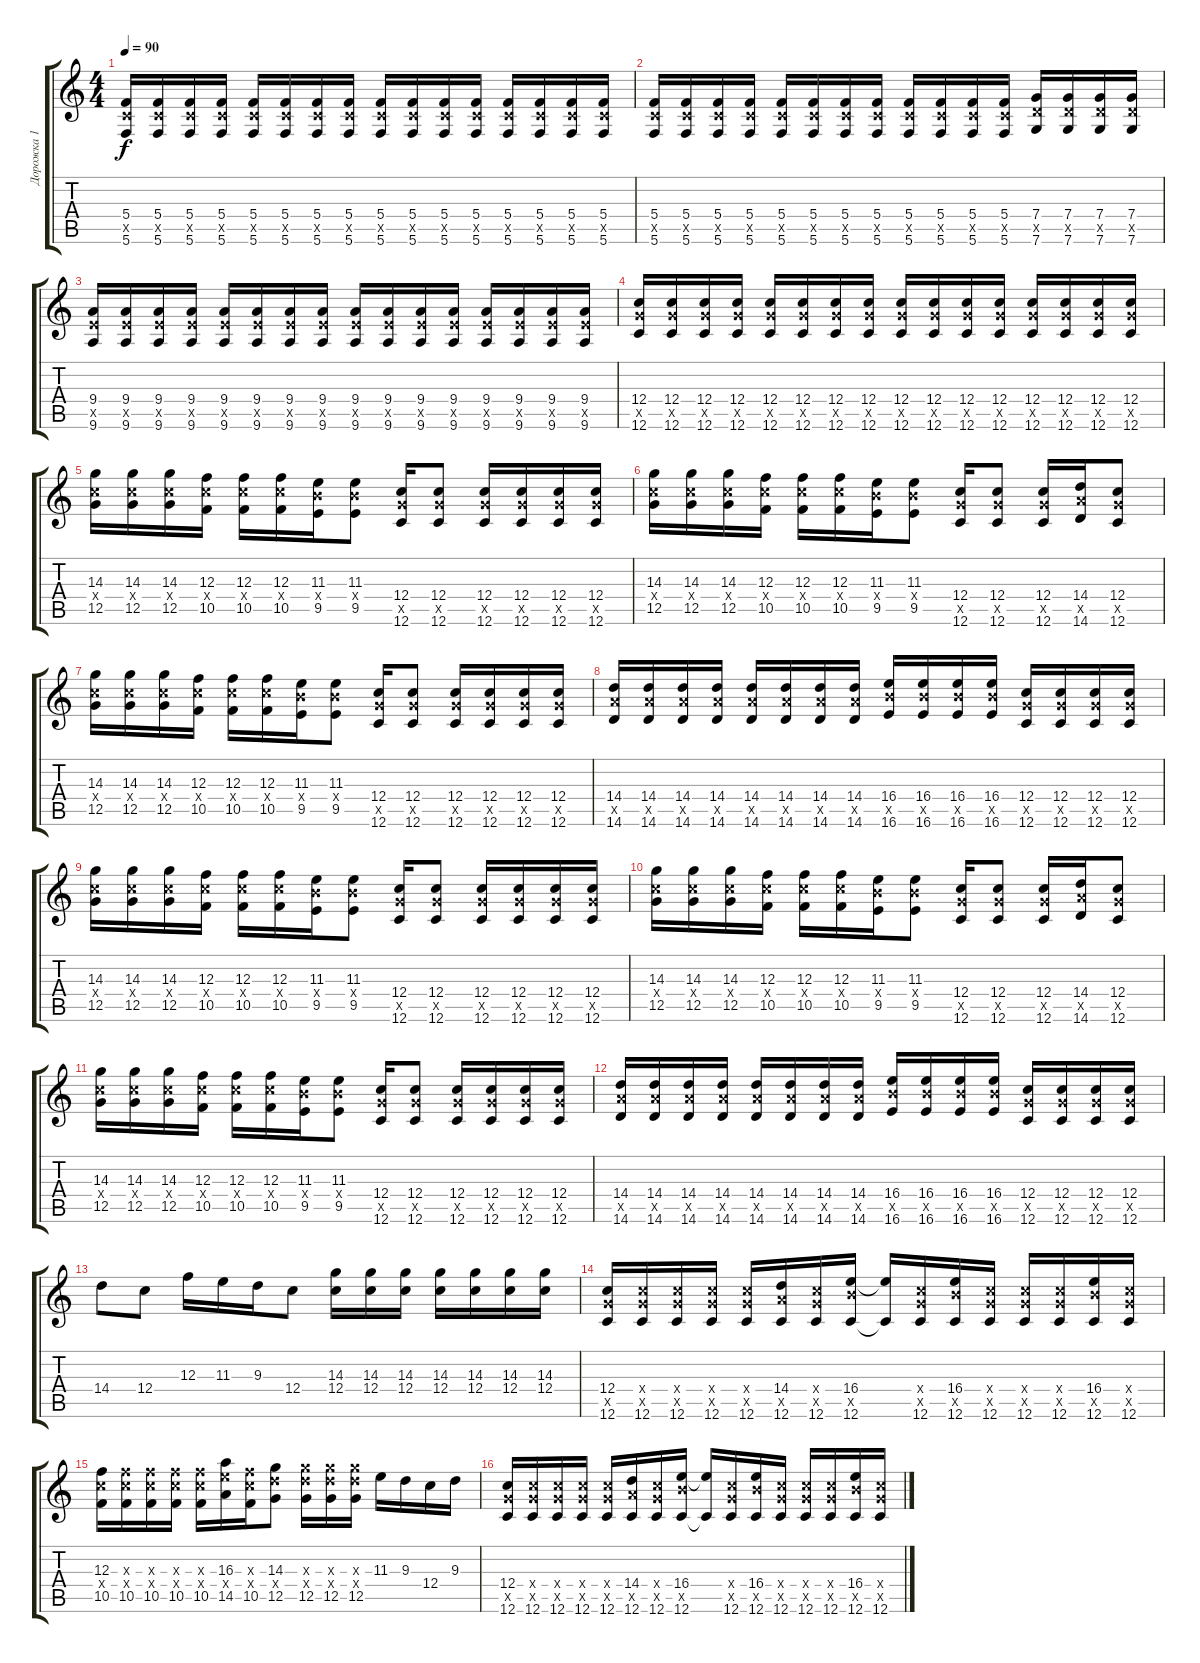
\track ("Дорожка 1" "Дорожка 1") {instrument distortionguitar}
\staff {score tabs}
\tuning (D4 A3 F3 C3 G2 C2) {hide}
\ts (4 4)
\tempo 90
\clef g2
\ks c
(5.4 5.5{x} 5.6).16{dy f} (5.4 5.5{x} 5.6).16 (5.4 5.5{x} 5.6).16 (5.4 5.5{x} 5.6).16 (5.4 5.5{x} 5.6).16 (5.4 5.5{x} 5.6).16 (5.4 5.5{x} 5.6).16 (5.4 5.5{x} 5.6).16 (5.4 5.5{x} 5.6).16 (5.4 5.5{x} 5.6).16 (5.4 5.5{x} 5.6).16 (5.4 5.5{x} 5.6).16 (5.4 5.5{x} 5.6).16 (5.4 5.5{x} 5.6).16 (5.4 5.5{x} 5.6).16 (5.4 5.5{x} 5.6).16 |
(5.4 5.5{x} 5.6).16 (5.4 5.5{x} 5.6).16 (5.4 5.5{x} 5.6).16 (5.4 5.5{x} 5.6).16 (5.4 5.5{x} 5.6).16 (5.4 5.5{x} 5.6).16 (5.4 5.5{x} 5.6).16 (5.4 5.5{x} 5.6).16 (5.4 5.5{x} 5.6).16 (5.4 5.5{x} 5.6).16 (5.4 5.5{x} 5.6).16 (5.4 5.5{x} 5.6).16 (7.4 7.5{x} 7.6).16 (7.4 7.5{x} 7.6).16 (7.4 7.5{x} 7.6).16 (7.4 7.5{x} 7.6).16 |
(9.4 9.5{x} 9.6).16 (9.4 9.5{x} 9.6).16 (9.4 9.5{x} 9.6).16 (9.4 9.5{x} 9.6).16 (9.4 9.5{x} 9.6).16 (9.4 9.5{x} 9.6).16 (9.4 9.5{x} 9.6).16 (9.4 9.5{x} 9.6).16 (9.4 9.5{x} 9.6).16 (9.4 9.5{x} 9.6).16 (9.4 9.5{x} 9.6).16 (9.4 9.5{x} 9.6).16 (9.4 9.5{x} 9.6).16 (9.4 9.5{x} 9.6).16 (9.4 9.5{x} 9.6).16 (9.4 9.5{x} 9.6).16 |
(12.4 12.5{x} 12.6).16 (12.4 12.5{x} 12.6).16 (12.4 12.5{x} 12.6).16 (12.4 12.5{x} 12.6).16 (12.4 12.5{x} 12.6).16 (12.4 12.5{x} 12.6).16 (12.4 12.5{x} 12.6).16 (12.4 12.5{x} 12.6).16 (12.4 12.5{x} 12.6).16 (12.4 12.5{x} 12.6).16 (12.4 12.5{x} 12.6).16 (12.4 12.5{x} 12.6).16 (12.4 12.5{x} 12.6).16 (12.4 12.5{x} 12.6).16 (12.4 12.5{x} 12.6).16 (12.4 12.5{x} 12.6).16 |
(14.3 12.4{x} 12.5).16 (14.3 12.4{x} 12.5).16 (14.3 12.4{x} 12.5).16 (12.3 12.4{x} 10.5).16 (12.3 12.4{x} 10.5).16 (12.3 12.4{x} 10.5).16 (11.3 11.4{x} 9.5).16 (11.3 11.4{x} 9.5).8 (12.4 12.5{x} 12.6).16 (12.4 12.5{x} 12.6).8 (12.4 12.5{x} 12.6).16 (12.4 12.5{x} 12.6).16 (12.4 12.5{x} 12.6).16 (12.4 12.5{x} 12.6).16 |
(14.3 12.4{x} 12.5).16 (14.3 12.4{x} 12.5).16 (14.3 12.4{x} 12.5).16 (12.3 12.4{x} 10.5).16 (12.3 12.4{x} 10.5).16 (12.3 12.4{x} 10.5).16 (11.3 11.4{x} 9.5).16 (11.3 11.4{x} 9.5).8 (12.4 12.5{x} 12.6).16 (12.4 12.5{x} 12.6).8 (12.4 12.5{x} 12.6).16 (14.4 14.5{x} 14.6).16 (12.4 12.5{x} 12.6).8 |
(14.3 12.4{x} 12.5).16 (14.3 12.4{x} 12.5).16 (14.3 12.4{x} 12.5).16 (12.3 12.4{x} 10.5).16 (12.3 12.4{x} 10.5).16 (12.3 12.4{x} 10.5).16 (11.3 11.4{x} 9.5).16 (11.3 11.4{x} 9.5).8 (12.4 12.5{x} 12.6).16 (12.4 12.5{x} 12.6).8 (12.4 12.5{x} 12.6).16 (12.4 12.5{x} 12.6).16 (12.4 12.5{x} 12.6).16 (12.4 12.5{x} 12.6).16 |
(14.4 14.5{x} 14.6).16 (14.4 14.5{x} 14.6).16 (14.4 14.5{x} 14.6).16 (14.4 14.5{x} 14.6).16 (14.4 14.5{x} 14.6).16 (14.4 14.5{x} 14.6).16 (14.4 14.5{x} 14.6).16 (14.4 14.5{x} 14.6).16 (16.4 16.5{x} 16.6).16 (16.4 16.5{x} 16.6).16 (16.4 16.5{x} 16.6).16 (16.4 16.5{x} 16.6).16 (12.4 12.5{x} 12.6).16 (12.4 12.5{x} 12.6).16 (12.4 12.5{x} 12.6).16 (12.4 12.5{x} 12.6).16 |
(14.3 12.4{x} 12.5).16 (14.3 12.4{x} 12.5).16 (14.3 12.4{x} 12.5).16 (12.3 12.4{x} 10.5).16 (12.3 12.4{x} 10.5).16 (12.3 12.4{x} 10.5).16 (11.3 11.4{x} 9.5).16 (11.3 11.4{x} 9.5).8 (12.4 12.5{x} 12.6).16 (12.4 12.5{x} 12.6).8 (12.4 12.5{x} 12.6).16 (12.4 12.5{x} 12.6).16 (12.4 12.5{x} 12.6).16 (12.4 12.5{x} 12.6).16 |
(14.3 12.4{x} 12.5).16 (14.3 12.4{x} 12.5).16 (14.3 12.4{x} 12.5).16 (12.3 12.4{x} 10.5).16 (12.3 12.4{x} 10.5).16 (12.3 12.4{x} 10.5).16 (11.3 11.4{x} 9.5).16 (11.3 11.4{x} 9.5).8 (12.4 12.5{x} 12.6).16 (12.4 12.5{x} 12.6).8 (12.4 12.5{x} 12.6).16 (14.4 14.5{x} 14.6).16 (12.4 12.5{x} 12.6).8 |
(14.3 12.4{x} 12.5).16 (14.3 12.4{x} 12.5).16 (14.3 12.4{x} 12.5).16 (12.3 12.4{x} 10.5).16 (12.3 12.4{x} 10.5).16 (12.3 12.4{x} 10.5).16 (11.3 11.4{x} 9.5).16 (11.3 11.4{x} 9.5).8 (12.4 12.5{x} 12.6).16 (12.4 12.5{x} 12.6).8 (12.4 12.5{x} 12.6).16 (12.4 12.5{x} 12.6).16 (12.4 12.5{x} 12.6).16 (12.4 12.5{x} 12.6).16 |
(14.4 14.5{x} 14.6).16 (14.4 14.5{x} 14.6).16 (14.4 14.5{x} 14.6).16 (14.4 14.5{x} 14.6).16 (14.4 14.5{x} 14.6).16 (14.4 14.5{x} 14.6).16 (14.4 14.5{x} 14.6).16 (14.4 14.5{x} 14.6).16 (16.4 16.5{x} 16.6).16 (16.4 16.5{x} 16.6).16 (16.4 16.5{x} 16.6).16 (16.4 16.5{x} 16.6).16 (12.4 12.5{x} 12.6).16 (12.4 12.5{x} 12.6).16 (12.4 12.5{x} 12.6).16 (12.4 12.5{x} 12.6).16 |
14.4.8 12.4.8 12.3.16 11.3.16 9.3.16 12.4.8 (14.3 12.4).16 (14.3 12.4).16 (14.3 12.4).16 (14.3 12.4).16 (14.3 12.4).16 (14.3 12.4).16 (14.3 12.4).16 |
(12.4 12.5{x} 12.6).16 (12.4{x} 12.5{x} 12.6).16 (12.4{x} 12.5{x} 12.6).16 (12.4{x} 12.5{x} 12.6).16 (12.4{x} 12.5{x} 12.6).16 (14.4 14.5{x} 12.6).16 (12.4{x} 12.5{x} 12.6).16 (16.4 16.5{x} 12.6).16 (16.4{t} 12.6{t}).16 (12.4{x} 12.5{x} 12.6).16 (16.4 16.5{x} 12.6).16 (12.4{x} 12.5{x} 12.6).16 (12.4{x} 12.5{x} 12.6).16 (12.4{x} 12.5{x} 12.6).16 (16.4 16.5{x} 12.6).16 (12.4{x} 12.5{x} 12.6).16 |
(12.3 12.4{x} 10.5).16 (12.3{x} 12.4{x} 10.5).16 (12.3{x} 12.4{x} 10.5).16 (12.3{x} 12.4{x} 10.5).16 (12.3{x} 12.4{x} 10.5).16 (16.3 16.4{x} 14.5).16 (12.3{x} 12.4{x} 10.5).16 (14.3 14.4{x} 12.5).8 (14.3{x} 14.4{x} 12.5).16 (14.3{x} 14.4{x} 12.5).16 (14.3{x} 14.4{x} 12.5).16 11.3.16 9.3.16 12.4.16 9.3.16 |
(12.4 12.5{x} 12.6).16 (12.4{x} 12.5{x} 12.6).16 (12.4{x} 12.5{x} 12.6).16 (12.4{x} 12.5{x} 12.6).16 (12.4{x} 12.5{x} 12.6).16 (14.4 14.5{x} 12.6).16 (12.4{x} 12.5{x} 12.6).16 (16.4 16.5{x} 12.6).16 (16.4{t} 12.6{t}).16 (12.4{x} 12.5{x} 12.6).16 (16.4 16.5{x} 12.6).16 (12.4{x} 12.5{x} 12.6).16 (12.4{x} 12.5{x} 12.6).16 (12.4{x} 12.5{x} 12.6).16 (16.4 16.5{x} 12.6).16 (12.4{x} 12.5{x} 12.6).16
